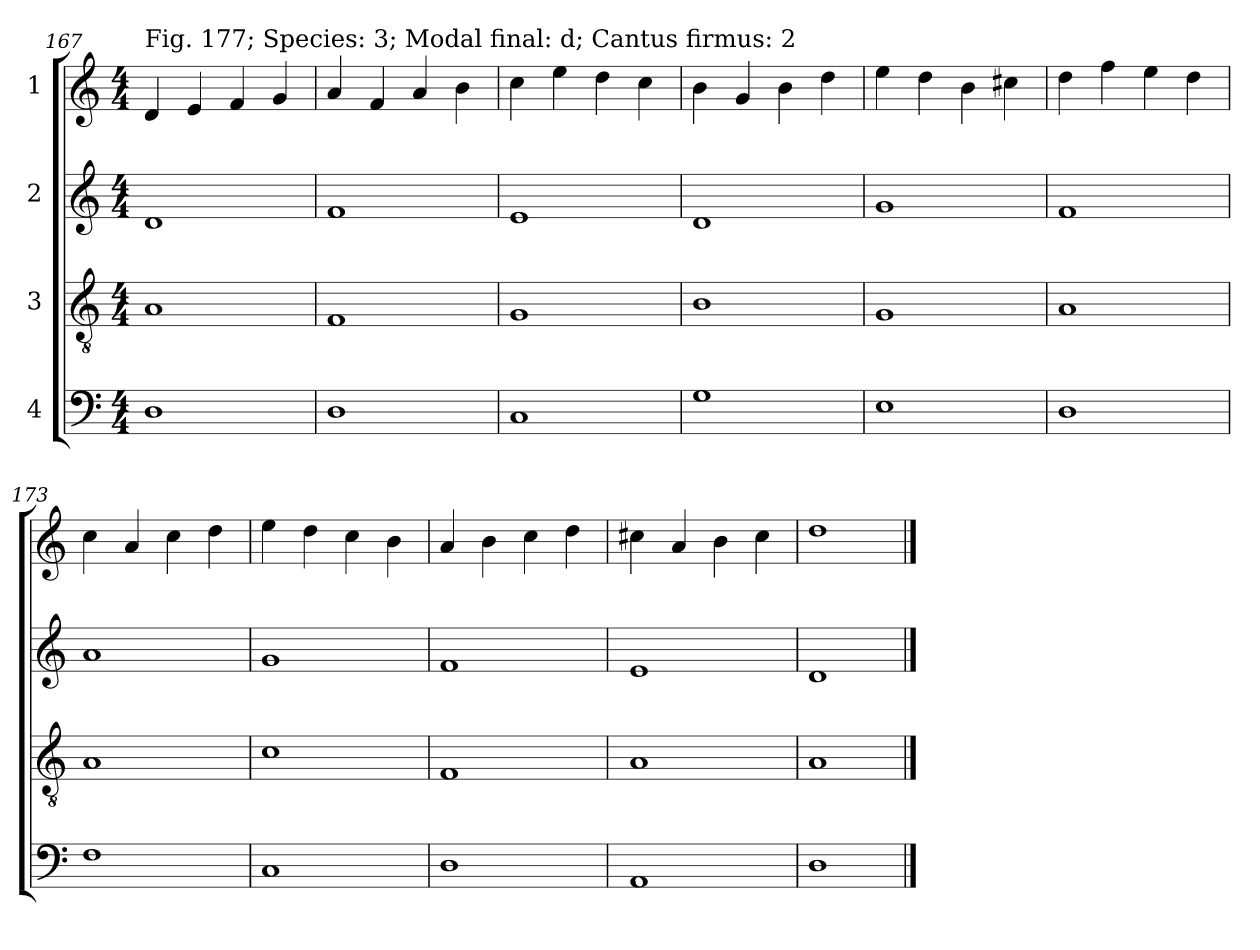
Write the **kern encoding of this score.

**kern	**kern	**kern	**kern
*part4	*part3	*part2	*part1
*staff4	*staff3	*staff2	*staff1
*I"4	*I"3	*I"2	*I"1
!!LO:PB:g=z
*clefF4	*clefGv2	*clefG2	*clefG2
*k[]	*k[]	*k[]	*k[]
*M4/4	*M4/4	*M4/4	*M4/4
=167	=167	=167	=167
!	!	!	!LO:TX:a:t=Fig. 177; Species&colon; 3; Modal final&colon; d; Cantus firmus&colon; 2
1D	1A	1d	4d/
.	.	.	4e/
.	.	.	4f/
.	.	.	4g/
=168	=168	=168	=168
1D	1F	1f	4a/
.	.	.	4f/
.	.	.	4a/
.	.	.	4b\
=169	=169	=169	=169
1C	1G	1e	4cc\
.	.	.	4ee\
.	.	.	4dd\
.	.	.	4cc\
=170	=170	=170	=170
1G	1B	1d	4b\
.	.	.	4g/
.	.	.	4b\
.	.	.	4dd\
=171	=171	=171	=171
1E	1G	1g	4ee\
.	.	.	4dd\
.	.	.	4b\
.	.	.	4cc#X\
=172	=172	=172	=172
1D	1A	1f	4dd\
.	.	.	4ff\
.	.	.	4ee\
.	.	.	4dd\
!!LO:LB:g=z
=173	=173	=173	=173
1F	1A	1a	4cc\
.	.	.	4a/
.	.	.	4cc\
.	.	.	4dd\
=174	=174	=174	=174
1C	1c	1g	4ee\
.	.	.	4dd\
.	.	.	4cc\
.	.	.	4b\
=175	=175	=175	=175
1D	1F	1f	4a/
.	.	.	4b\
.	.	.	4cc\
.	.	.	4dd\
=176	=176	=176	=176
1AA	1A	1e	4cc#X\
.	.	.	4a/
.	.	.	4b\
.	.	.	4cc#\
=177	=177	=177	=177
1D	1A	1d	1dd
==	==	==	==
*-	*-	*-	*-
